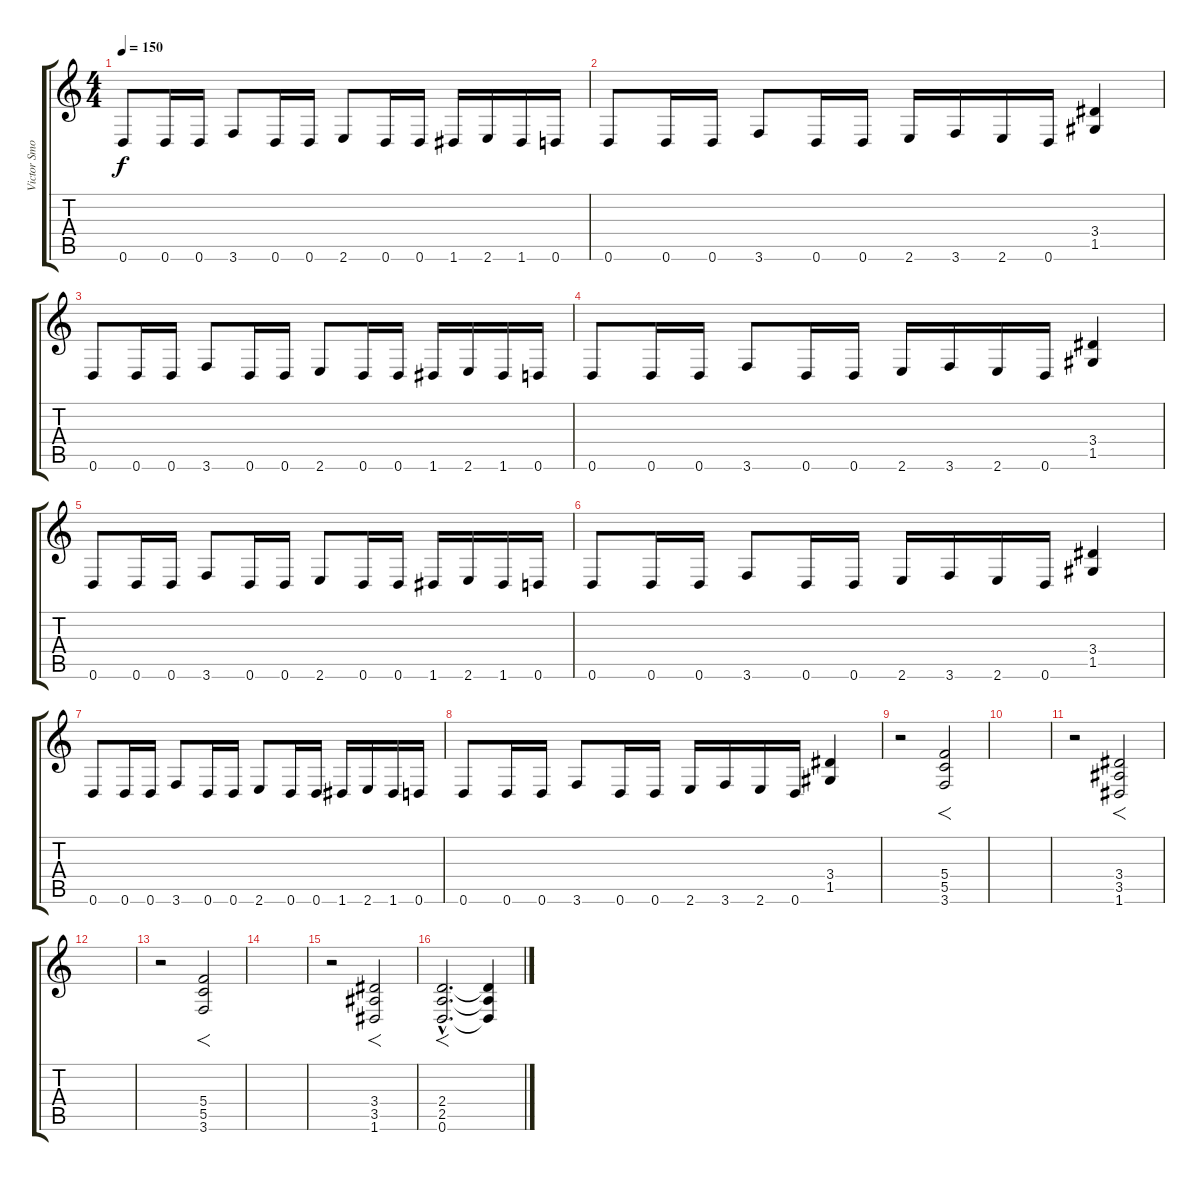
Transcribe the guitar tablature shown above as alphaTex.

\track ("Victor Smolski" "Victor Smo") {instrument distortionguitar}
\staff {score tabs}
\tuning (D4 A3 F3 C3 G2 D2) {hide}
\ts (4 4)
\tempo 150
\clef g2
\ks c
0.6.8{dy f} 0.6.16 0.6.16 3.6.8 0.6.16 0.6.16 2.6.8 0.6.16 0.6.16 1.6.16 2.6.16 1.6.16 0.6.16 |
0.6.8 0.6.16 0.6.16 3.6.8 0.6.16 0.6.16 2.6.16 3.6.16 2.6.16 0.6.16 (3.4 1.5).4 |
0.6.8 0.6.16 0.6.16 3.6.8 0.6.16 0.6.16 2.6.8 0.6.16 0.6.16 1.6.16 2.6.16 1.6.16 0.6.16 |
0.6.8 0.6.16 0.6.16 3.6.8 0.6.16 0.6.16 2.6.16 3.6.16 2.6.16 0.6.16 (3.4 1.5).4 |
0.6.8 0.6.16 0.6.16 3.6.8 0.6.16 0.6.16 2.6.8 0.6.16 0.6.16 1.6.16 2.6.16 1.6.16 0.6.16 |
0.6.8 0.6.16 0.6.16 3.6.8 0.6.16 0.6.16 2.6.16 3.6.16 2.6.16 0.6.16 (3.4 1.5).4 |
0.6.8 0.6.16 0.6.16 3.6.8 0.6.16 0.6.16 2.6.8 0.6.16 0.6.16 1.6.16 2.6.16 1.6.16 0.6.16 |
0.6.8 0.6.16 0.6.16 3.6.8 0.6.16 0.6.16 2.6.16 3.6.16 2.6.16 0.6.16 (3.4 1.5).4 |
r.2 (5.4 5.5 3.6).2{f} |
|
r.2 (3.4 3.5 1.6).2{f} |
|
r.2 (5.4 5.5 3.6).2{f} |
|
r.2 (3.4 3.5 1.6).2{f} |
(2.4{hac} 2.5{hac} 0.6{hac}).2{f d} (2.4{t} 2.5{t} 0.6{t}).4
